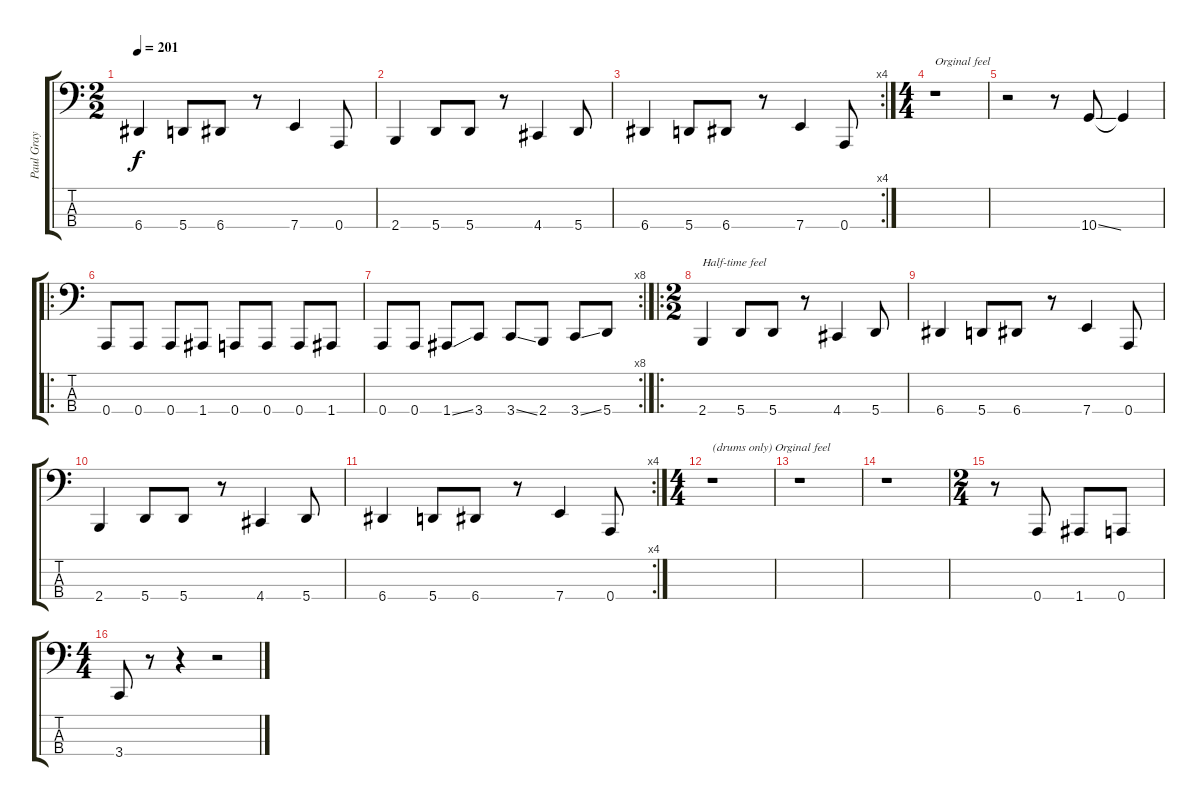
\track ("Paul Gray" "Paul Gray") {instrument slapbass1}
\staff {score tabs}
\tuning (D2 A1 E1 A0) {hide}
\ts (2 2)
\tempo 201
\clef f4
\ks c
6.4.4{dy f} 5.4.8 6.4.8 r.8 7.4.4 0.4.8 |
2.4.4 5.4.8 5.4.8 r.8 4.4.4 5.4.8 |
\rc 4
6.4.4 5.4.8 6.4.8 r.8 7.4.4 0.4.8 |
\ts (4 4)
r.1{txt "Orginal feel"} |
r.2 r.8 10.4{ss}.8 10.4{t}.4 |
\ro
0.4.8 0.4.8 0.4.8 1.4.8 0.4.8 0.4.8 0.4.8 1.4.8 |
\rc 8
0.4.8 0.4.8 1.4{ss}.8 3.4.8 3.4{ss}.8 2.4.8 3.4{ss}.8 5.4.8 |
\ro
\ts (2 2)
2.4.4{txt "Half-time feel"} 5.4.8 5.4.8 r.8 4.4.4 5.4.8 |
6.4.4 5.4.8 6.4.8 r.8 7.4.4 0.4.8 |
2.4.4 5.4.8 5.4.8 r.8 4.4.4 5.4.8 |
\rc 4
6.4.4 5.4.8 6.4.8 r.8 7.4.4 0.4.8 |
\ts (4 4)
r.1{txt "(drums only) Orginal feel"} |
r.1 |
r.1 |
\ts (2 4)
r.8 0.4.8 1.4.8 0.4.8 |
\ts (4 4)
3.4.8 r.8 r.4 r.2
